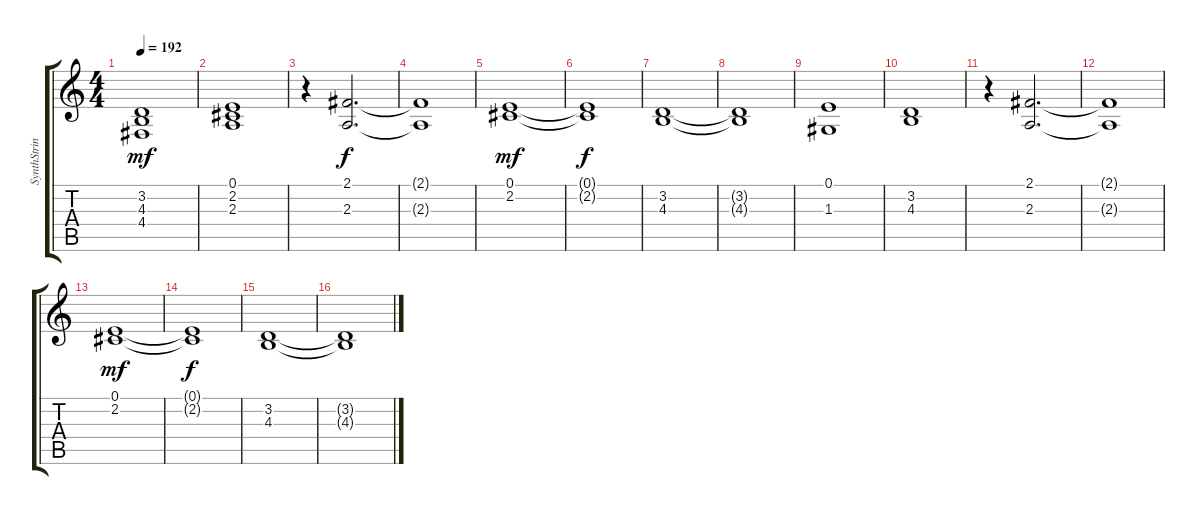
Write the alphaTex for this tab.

\track ("SynthStrings1" "SynthStrin") {instrument synthstrings1}
\staff {score tabs}
\tuning (E4 B3 G3 D3 A2 E2) {hide}
\ts (4 4)
\tempo 192
\clef g2
\ks c
(3.2 4.3 4.4).1{dy mf} |
(0.1 2.2 2.3).1 |
r.4 (2.1 2.3).2{d dy f} |
(2.1{t} 2.3{t}).1 |
(0.1 2.2).1{dy mf} |
(0.1{t} 2.2{t}).1{dy f} |
(3.2 4.3).1 |
(3.2{t} 4.3{t}).1 |
(0.1 1.3).1 |
(3.2 4.3).1 |
r.4 (2.1 2.3).2{d} |
(2.1{t} 2.3{t}).1 |
(0.1 2.2).1{dy mf} |
(0.1{t} 2.2{t}).1{dy f} |
(3.2 4.3).1 |
(3.2{t} 4.3{t}).1
